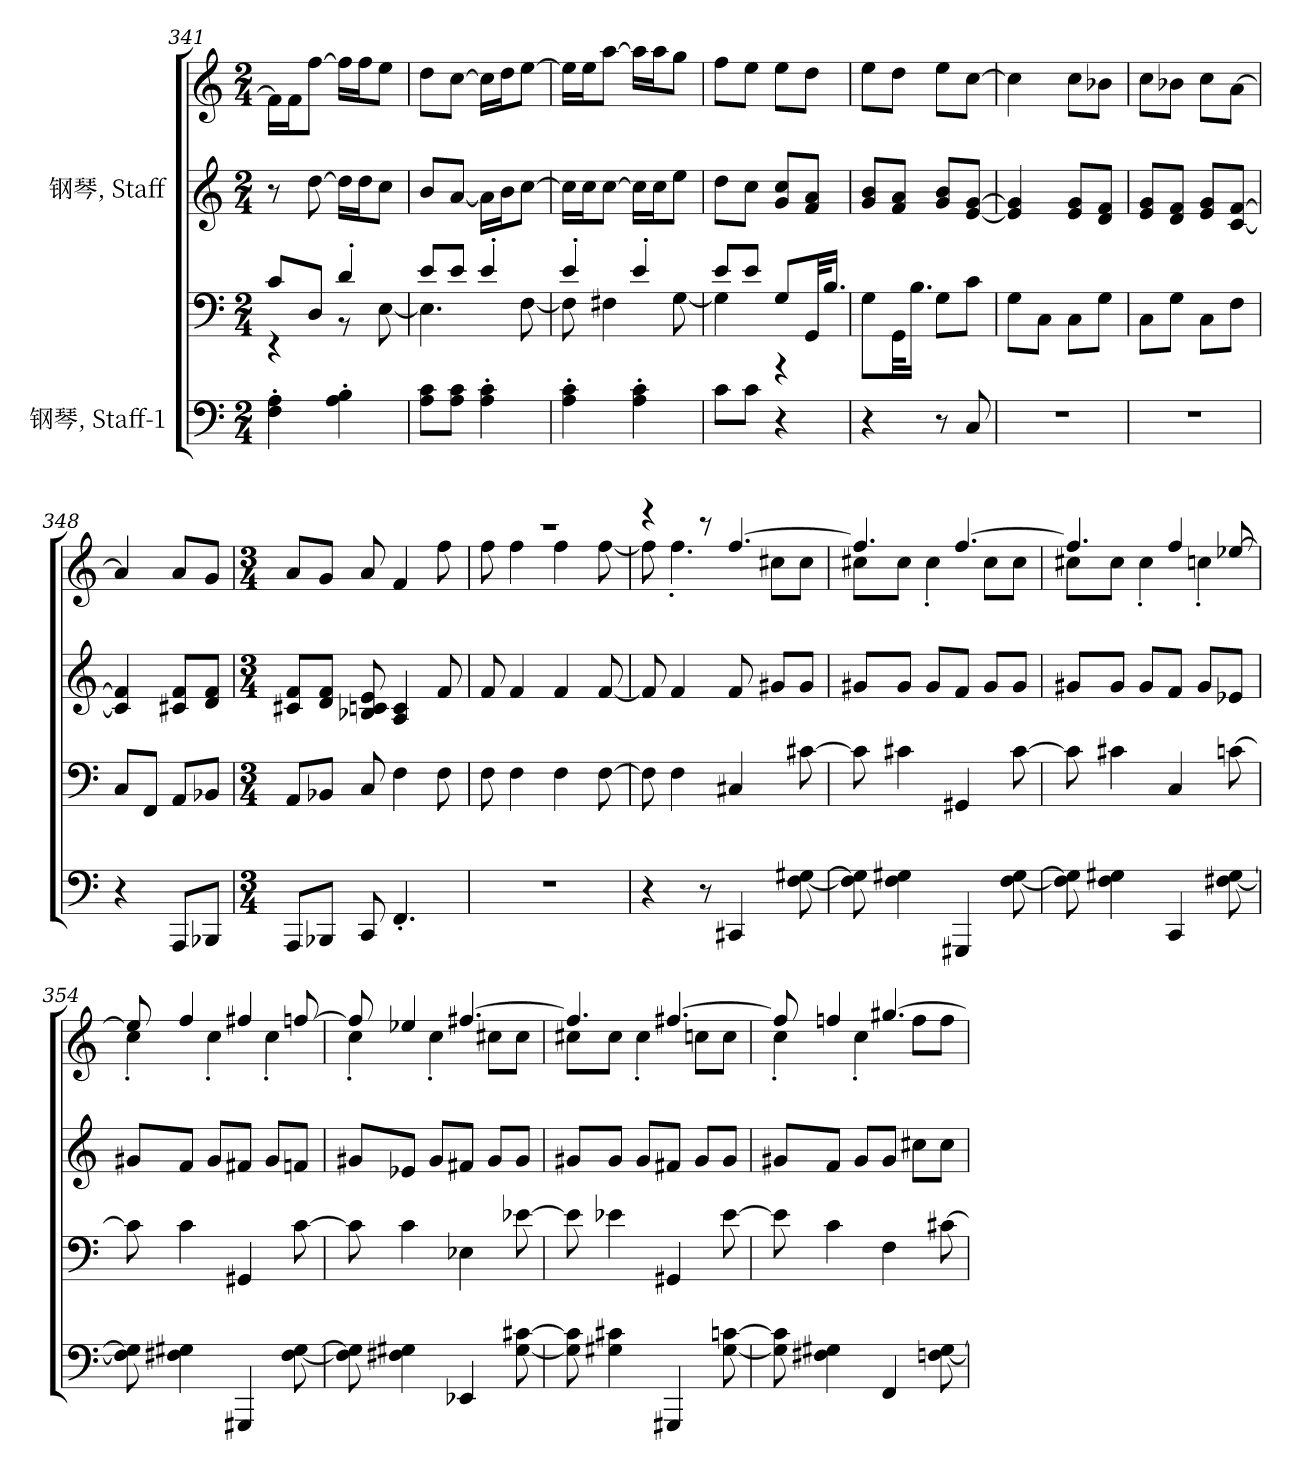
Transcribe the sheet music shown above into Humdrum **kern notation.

**kern	**kern	**kern	**kern
*part2	*part2	*part1	*part1
*staff4	*staff3	*staff2	*staff1
*I"钢琴, Staff-1	*	*I"钢琴, Staff	*
!!LO:LB:g=z
*clefF4	*clefF4	*clefG2	*clefG2
*k[]	*k[]	*k[]	*k[]
*M2/4	*M2/4	*M2/4	*M2/4
=341	=341	=341	=341
*	*^	*	*
4F\' 4A\'	8c/L	4r	8r	16f\LL]
.	.	.	.	16f\J
.	8D/J	.	[8dd\	[8ff\J
4A\' 4B\'	4d'/	8r	16dd\LL]	16ff\LL]
.	.	.	16dd\J	16ff\J
.	.	[8E\	8cc\J	8ee\J
=342	=342	=342	=342	=342
8A\ 8c\L	8e/L	4.E\]	8b/L	8dd\L
8A\ 8c\J	8e/J	.	[8a/J	[8cc\J
4A\' 4c\'	4e'/	.	16a\LL]	16cc\LL]
.	.	.	16b\J	16dd\J
.	.	[8F\	[8cc\J	[8ee\J
=343	=343	=343	=343	=343
4A\' 4c\'	4e'/	8F\]	16cc\LL]	16ee\LL]
.	.	.	16cc\J	16ee\J
.	.	4F#X\	[8cc\J	[8aa\J
4A\' 4c\'	4e'/	.	16cc\LL]	16aa\LL]
.	.	.	16cc\J	16aa\J
.	.	[8G\	8ee\J	8gg\J
=344	=344	=344	=344	=344
8c\L	8e/L	4G\]	8dd\L	8ff\L
8c\J	8e/J	.	8cc\J	8ee\J
4r	8G/L	4r	8g/ 8cc/L	8ee\L
.	32GG/KL	.	8f/ 8a/J	8dd\J
.	16.B/JJ	.	.	.
*	*v	*v	*	*
=345	=345	=345	=345
4r	8G\L	8g/ 8b/L	8ee\L
.	32GG\KL	8f/ 8a/J	8dd\J
.	16.B\JJ	.	.
8r	8G\L	8g/ 8b/L	8ee\L
8C/	8c\J	[8e/ [8g/J	[8cc\J
=346	=346	=346	=346
2r	8G\L	4e/] 4g/]	4cc\]
.	8C\J	.	.
.	8C\L	8e/ 8g/L	8cc\L
.	8G\J	8d/ 8f/J	8b-X\J
!!LO:PB:g=z
=347	=347	=347	=347
2r	8C\L	8e/ 8g/L	8cc\L
.	8G\J	8d/ 8f/J	8b-X\J
.	8C\L	8e/ 8g/L	8cc\L
.	8F\J	[8c/ [8f/J	[8a\J
=348	=348	=348	=348
4r	8C/L	4c/] 4f/]	4a/]
.	8FF/J	.	.
8AAA/L	8AA/L	8c#X/ 8f/L	8a/L
8BBB-X/J	8BB-X/J	8d/ 8f/J	8g/J
=349	=349	=349	=349
*M3/4	*M3/4	*M3/4	*M3/4
8AAA/L	8AA/L	8c#X/ 8f/L	8a/L
8BBB-X/J	8BB-X/J	8d/ 8f/J	8g/J
8CC/	8C/	8B-X/ 8cn/ 8e/	8a/
*	*	*	*MM150
4.FF'/	4F\	4A/ 4c/	4f/
.	8F\	8f/	8ff\
=350	=350	=350	=350
*	*	*	*^
2.r	8F\	8f/	2.r	8ff\
.	4F\	4f/	.	4ff\
.	4F\	4f/	.	4ff\
.	[8F\	[8f/	.	[8ff\
=351	=351	=351	=351	=351
4r	8F\]	8f/]	4r	8ff\]
.	4F\	4f/	.	4.ff'\
8r	.	.	8r	.
4CC#X/	4C#X/	8f/	[4.ff/	.
.	.	8g#X/L	.	8cc#X\L
[8F\ [8G#X\	[8c#X\	8g#/J	.	8cc#\J
!!LO:LB:g=z	!!
=352	=352	=352	=352	=352
8F\] 8G#\]	8c#\]	8g#X/L	4.ff/]	8cc#X\L
4F\ 4G#X\	4c#X\	8g#/J	.	8cc#\J
.	.	8g#/L	.	4cc#'\
4GGG#X/	4GG#X/	8f/J	[4.ff/	.
.	.	8g#/L	.	8cc#\L
[8F\ [8G#\	[8c#\	8g#/J	.	8cc#\J
=353	=353	=353	=353	=353
8F\] 8G#\]	8c#\]	8g#X/L	4.ff/]	8cc#X\L
4F\ 4G#X\	4c#X\	8g#/J	.	8cc#\J
.	.	8g#/L	.	4cc#'\
4CC/	4C/	8f/J	4ff/	.
.	.	8g#/L	.	4ccn'\
[8F#X\ [8G#\	[8cn\	8e-X/J	[8ee-X/	.
=354	=354	=354	=354	=354
8F#\] 8G#\]	8c\]	8g#X/L	8ee-/]	4cc'\
4F#X\ 4G#X\	4c\	8f/J	4ff/	.
.	.	8g#/L	.	4cc'\
4GGG#X/	4GG#X/	8f#X/J	4ff#X/	.
.	.	8g#/L	.	4cc'\
[8F#\ [8G#\	[8c\	8fn/J	[8ffn/	.
=355	=355	=355	=355	=355
8F#\] 8G#\]	8c\]	8g#X/L	8ff/]	4cc'\
4F#X\ 4G#X\	4c\	8e-X/J	4ee-X/	.
.	.	8g#/L	.	4cc'\
4EE-X/	4E-X\	8f#X/J	[4.ff#X/	.
.	.	8g#/L	.	8cc#X\L
[8G#\ [8c#X\	[8e-X\	8g#/J	.	8cc#\J
!!LO:LB:g=z	!!
=356	=356	=356	=356	=356
8G#\] 8c#\]	8e-\]	8g#X/L	4.ff#/]	8cc#X\L
4G#X\ 4c#X\	4e-X\	8g#/J	.	8cc#\J
.	.	8g#/L	.	4cc#'\
4GGG#X/	4GG#X/	8f#X/J	[4.ff#X/	.
.	.	8g#/L	.	8ccn\L
[8G#\ [8cn\	[8e-\	8g#/J	.	8cc\J
=357	=357	=357	=357	=357
8G#\] 8c\]	8e-\]	8g#X/L	8ff#/]	4cc'\
4F#X\ 4G#X\	4c\	8f/J	4ffn/	.
.	.	8g#/L	.	4cc'\
4FF/	4F\	8g#/J	[4.gg#X/	.
.	.	8cc#X\L	.	8ff\L
[8Fn\ [8G#\	[8c#X\	8cc#\J	.	8ff\J
*	*	*	*v	*v
=	=	=	=
*-	*-	*-	*-
